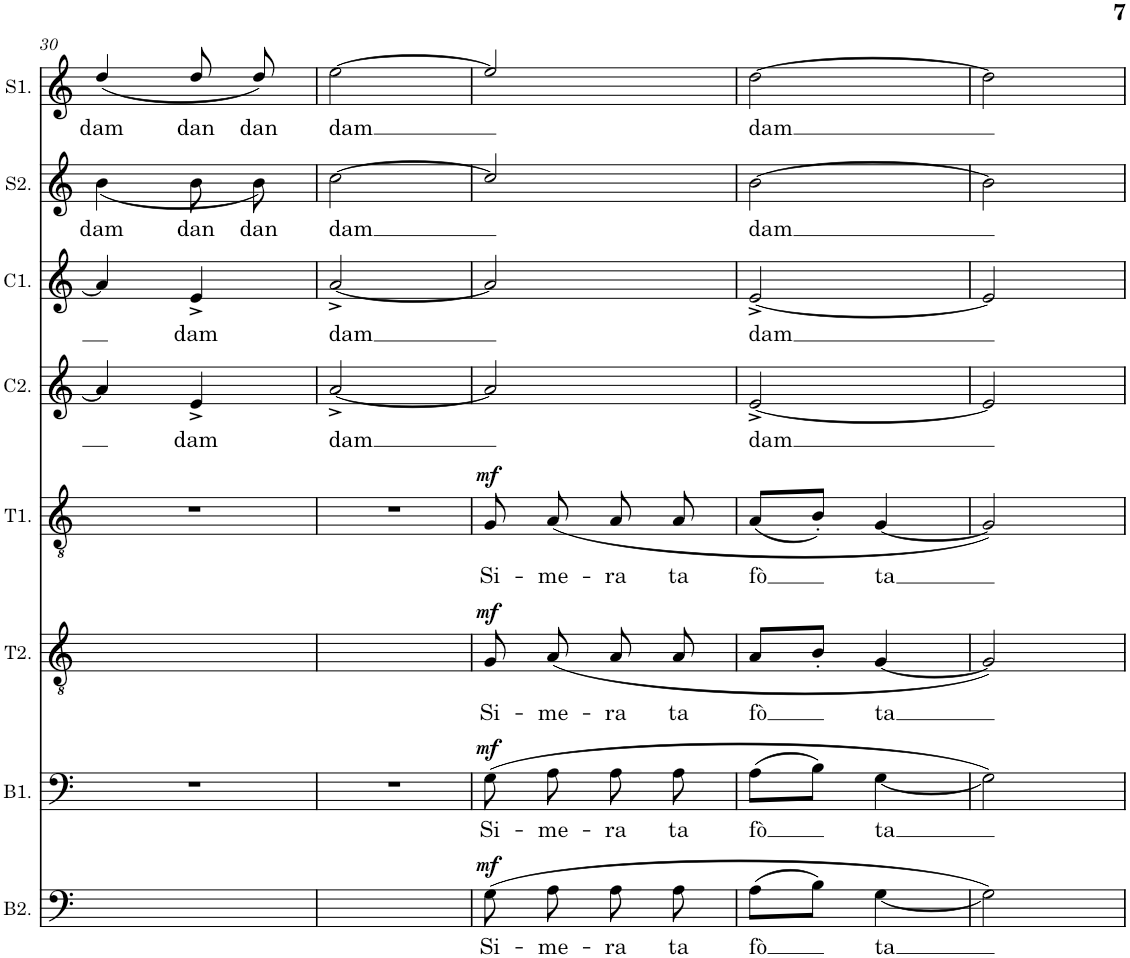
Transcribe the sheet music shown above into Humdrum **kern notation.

**kern	**text	**dynam	**kern	**text	**dynam	**kern	**text	**dynam	**kern	**text	**dynam	**kern	**text	**kern	**text	**kern	**text	**kern	**text
*part8	*part8	*part8	*part7	*part7	*part7	*part6	*part6	*part6	*part5	*part5	*part5	*part4	*part4	*part3	*part3	*part2	*part2	*part1	*part1
*staff8	*staff8	*staff8	*staff7	*staff7	*staff7	*staff6	*staff6	*staff6	*staff5	*staff5	*staff5	*staff4	*staff4	*staff3	*staff3	*staff2	*staff2	*staff1	*staff1
*I"Basso	*	*	*I"Basso	*	*	*I"Tenore	*	*	*I"Tenore	*	*	*I"Contralto	*	*I"Contralto	*	*I"Soprano	*	*I"Soprano	*
*I'B2.	*	*	*I'B1.	*	*	*I'T2.	*	*	*I'T1.	*	*	*I'C2.	*	*I'C1.	*	*I'S2.	*	*I'S1.	*
!!LO:PB:g=z
*clefF4	*	*	*clefF4	*	*	*clefGv2	*	*	*clefGv2	*	*	*clefG2	*	*clefG2	*	*clefG2	*	*clefG2	*
*k[]	*	*	*k[]	*	*	*k[]	*	*	*k[]	*	*	*k[]	*	*k[]	*	*k[]	*	*k[]	*
*M2/4	*	*	*M2/4	*	*	*M2/4	*	*	*M2/4	*	*	*M2/4	*	*M2/4	*	*M2/4	*	*M2/4	*
=30	=30	=30	=30	=30	=30	=30	=30	=30	=30	=30	=30	=30	=30	=30	=30	=30	=30	=30	=30
*	*	*	*	*	*	*	*	*	*	*	*	*	*	*	*	*^	*	*	*
!	!	!	!	!	!	!	!	!	!	!	!	!	!	!	!	!	!	!LO:LY:b	!	!LO:LY:b
2ryy	.	.	2r	.	.	2ryy	.	.	2r	.	.	4a/]	.	4a/]	.	(4ryy	4b\	dam	(4dd/	dam
!	!	!	!	!	!	!	!	!	!	!	!	!	!LO:LY:b	!	!LO:LY:b	!	!	!LO:LY:b	!	!LO:LY:b
.	.	.	.	.	.	.	.	.	.	.	.	4e^/	dam	4e^/	dam	8ryy	8b\L	dan	8dd/L	dan
!	!	!	!	!	!	!	!	!	!	!	!	!	!	!	!	!	!	!LO:LY:b	!	!LO:LY:b
.	.	.	.	.	.	.	.	.	.	.	.	.	.	.	.	8ryy)	8b\J	dan	8dd/J)	dan
=31	=31	=31	=31	=31	=31	=31	=31	=31	=31	=31	=31	=31	=31	=31	=31	=31	=31	=31	=31	=31
!	!	!	!	!	!	!	!	!	!	!	!	!	!LO:LY:b	!	!LO:LY:b	!	!	!LO:LY:b	!	!LO:LY:b
*	*	*	*	*	*	*	*	*	*	*	*	*	*	*	*	*v	*v	*	*	*
2ryy	.	.	2r	.	.	2ryy	.	.	2r	.	.	[2a^/	dam	[2a^/	dam	[2cc\	dam	[2ee\	dam
=32	=32	=32	=32	=32	=32	=32	=32	=32	=32	=32	=32	=32	=32	=32	=32	=32	=32	=32	=32
!	!LO:LY:b	!LO:DY:a	!	!LO:LY:b	!LO:DY:a	!	!LO:LY:b	!LO:DY:a	!	!LO:LY:b	!LO:DY:a	!	!	!	!	!	!	!	!
(8G\	Si-	mf	(8G\	Si-	mf	8G/	Si-	mf	8G/	Si-	mf	2a/]	.	2a/]	.	2cc/]	.	2ee/]	.
!	!LO:LY:b	!	!	!LO:LY:b	!	!	!LO:LY:b	!	!	!LO:LY:b	!	!	!	!	!	!	!	!	!
8A\	-me-	.	8A\	-me-	.	(8A/	-me-	.	(8A/	-me-	.	.	.	.	.	.	.	.	.
!	!LO:LY:b	!	!	!LO:LY:b	!	!	!LO:LY:b	!	!	!LO:LY:b	!	!	!	!	!	!	!	!	!
8A\	-ra	.	8A\	-ra	.	8A/	-ra	.	8A/	-ra	.	.	.	.	.	.	.	.	.
!	!LO:LY:b	!	!	!LO:LY:b	!	!	!LO:LY:b	!	!	!LO:LY:b	!	!	!	!	!	!	!	!	!
8A\	ta	.	8A\	ta	.	8A/	ta	.	8A/	ta	.	.	.	.	.	.	.	.	.
=33	=33	=33	=33	=33	=33	=33	=33	=33	=33	=33	=33	=33	=33	=33	=33	=33	=33	=33	=33
!	!LO:LY:b	!	!	!LO:LY:b	!	!	!LO:LY:b	!	!	!LO:LY:b	!	!	!LO:LY:b	!	!LO:LY:b	!	!LO:LY:b	!	!LO:LY:b
(8A\L	fò	.	(8A\L	fò	.	8A/L	fò	.	(8A/L	fò	.	[2e^/	dam	[2e^/	dam	[2b\	dam	[2dd\	dam
8B\J)	.	.	8B\J)	.	.	8B'/J	.	.	8B'/J)	.	.	.	.	.	.	.	.	.	.
!	!LO:LY:b	!	!	!LO:LY:b	!	!	!LO:LY:b	!	!	!LO:LY:b	!	!	!	!	!	!	!	!	!
[<4G\	ta	.	[<4G\	ta	.	[4G/	ta	.	[4G/	ta	.	.	.	.	.	.	.	.	.
=34	=34	=34	=34	=34	=34	=34	=34	=34	=34	=34	=34	=34	=34	=34	=34	=34	=34	=34	=34
2G\])	.	.	2G\])	.	.	2G/])	.	.	2G/])	.	.	2e/]	.	2e/]	.	2b\]	.	2dd\]	.
=	=	=	=	=	=	=	=	=	=	=	=	=	=	=	=	=	=	=	=
*-	*-	*-	*-	*-	*-	*-	*-	*-	*-	*-	*-	*-	*-	*-	*-	*-	*-	*-	*-
